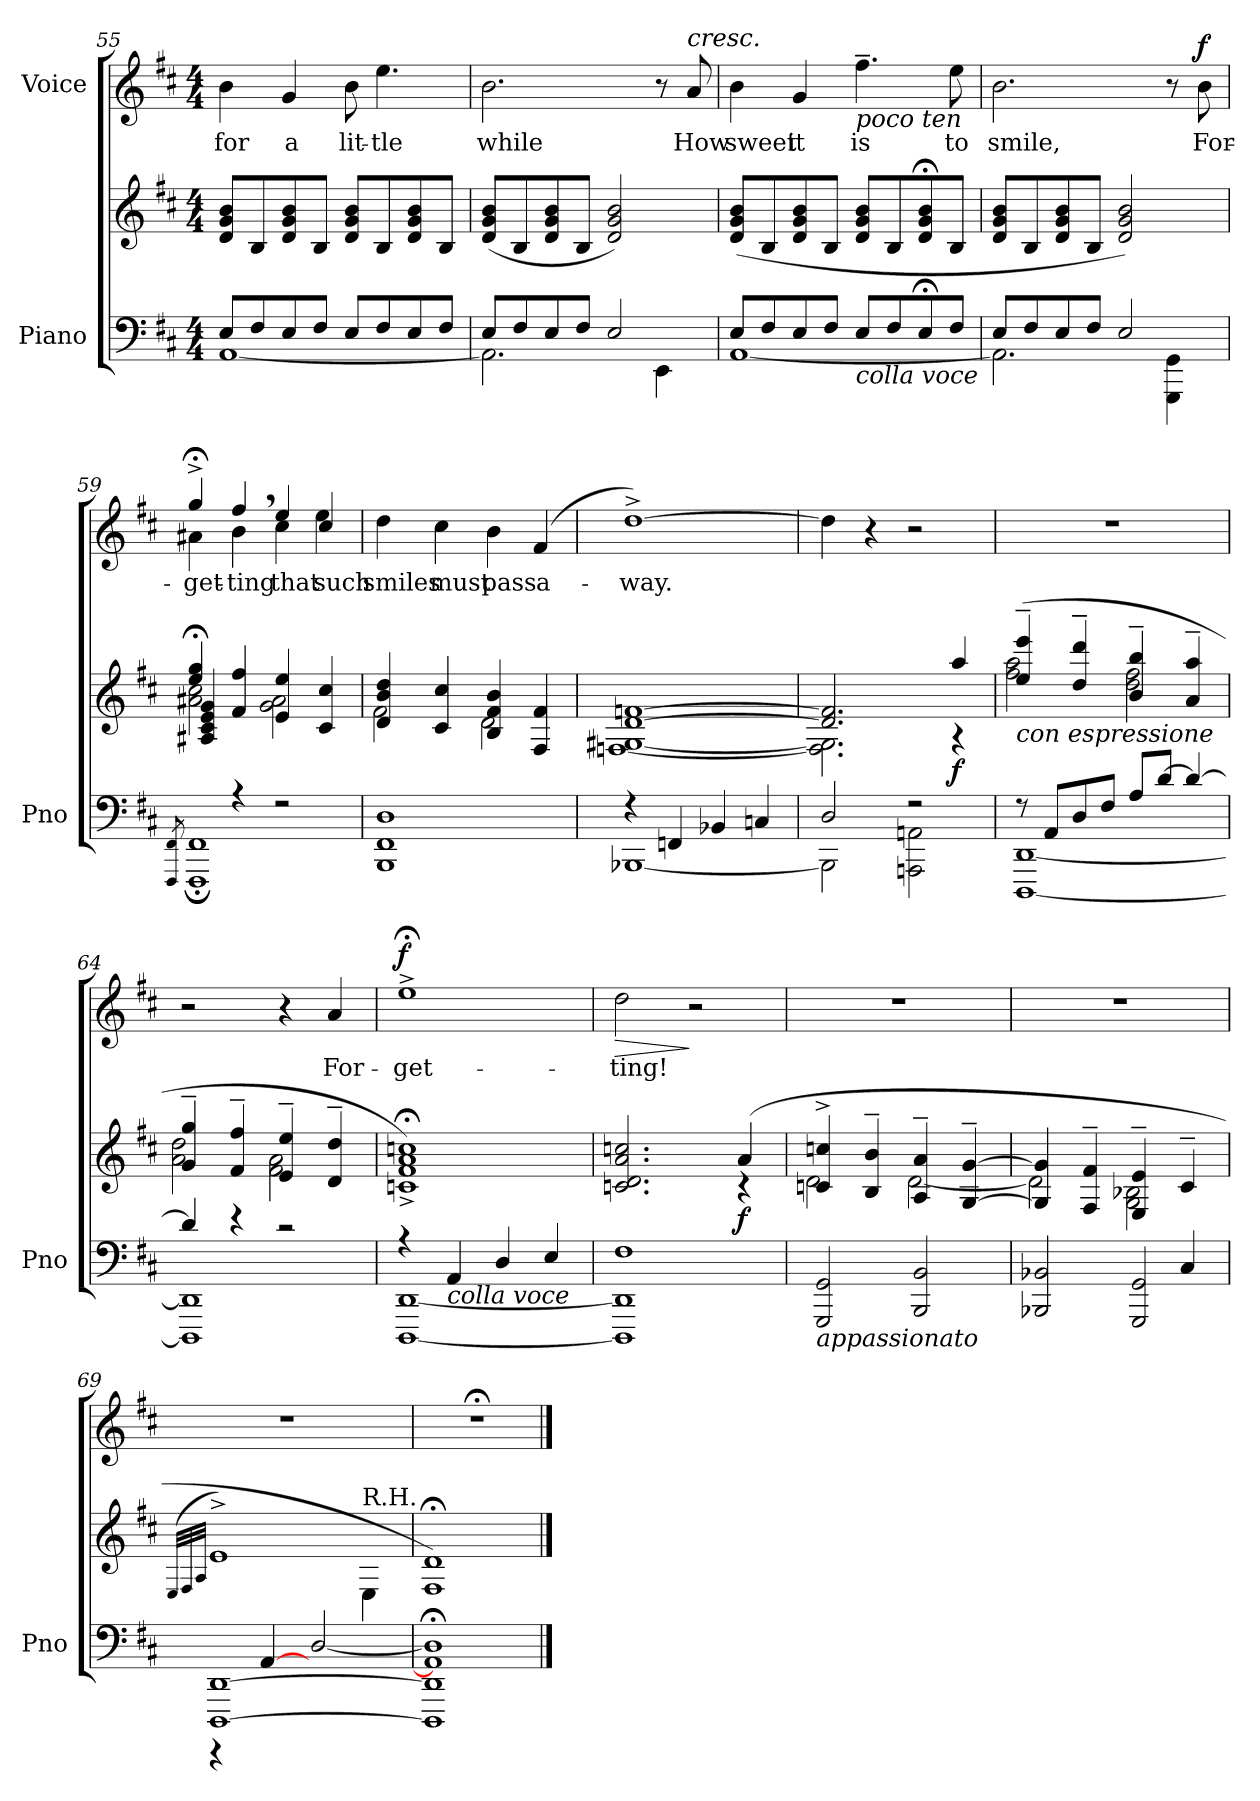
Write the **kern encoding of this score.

**kern	**kern	**dynam	**kern	**text	**dynam
*part2	*part2	*part2	*part1	*part1	*part1
*staff3	*staff2	*staff2/3	*staff1	*staff1	*staff1
*I"Piano	*	*	*I"Voice	*	*
*I'Pno	*	*	*	*	*
!!LO:PB:g=z
*clefF4	*clefG2	*	*clefG2	*	*
*k[f#c#]	*k[f#c#]	*	*k[f#c#]	*	*
*M4/4	*M4/4	*	*M4/4	*	*
=55	=55	=55	=55	=55	=55
*^	*	*	*	*	*
!	!	!	!	!	!LO:LY:b	!
8E/L	[1AA	8d/ 8g/ 8b/L	.	4b\	for	.
8F#/	.	8B/	.	.	.	.
!	!	!	!	!	!LO:LY:b	!
8E/	.	8d/ 8g/ 8b/	.	4g/	a	.
8F#/J	.	8B/J	.	.	.	.
!	!	!	!	!	!LO:LY:b	!
8E/L	.	8d/ 8g/ 8b/L	.	8b\	lit-	.
!	!	!	!	!	!LO:LY:b	!
8F#/	.	8B/	.	4.ee\	-tle	.
8E/	.	8d/ 8g/ 8b/	.	.	.	.
8F#/J	.	8B/J	.	.	.	.
=56	=56	=56	=56	=56	=56	=56
!	!	!	!	!	!LO:LY:b	!
8E/L	2.AA\]	(8d/ 8g/ 8b/L	.	2.b\	while	.
8F#/	.	8B/	.	.	.	.
8E/	.	8d/ 8g/ 8b/	.	.	.	.
8F#/J	.	8B/J	.	.	.	.
2E/	.	2d/ 2g/ 2b/)	.	.	.	.
.	4EE\	.	.	8r	.	.
!	!	!	!	!LO:TX:a:i:t=cresc.	!	!
!	!	!	!	!	!LO:LY:b	!
.	.	.	.	8a/	How	.
=57	=57	=57	=57	=57	=57	=57
!	!	!	!	!	!LO:LY:b	!
8E/L	[1AA	(<8d/ 8g/ 8b/L	.	4b\	sweet	.
8F#/	.	8B/	.	.	.	.
!	!	!	!	!	!LO:LY:b	!
8E/	.	8d/ 8g/ 8b/	.	4g/	it	.
8F#/J	.	8B/J	.	.	.	.
!	!	!	!	!LO:TX:b:i:t=poco ten	!	!
!LO:TX:b:i:t=colla voce	!	!	!	!	!	!
!	!	!	!	!	!LO:LY:b	!
8E/L	.	8d/ 8g/ 8b/L	.	4.ff#~\	is	.
8F#/	.	8B/	.	.	.	.
8E;/	.	8d/;< 8g/;< 8b/;<	.	.	.	.
!	!	!	!	!	!LO:LY:b	!
8F#/J	.	8B/J	.	8ee\	to	.
=58	=58	=58	=58	=58	=58	=58
!	!	!	!	!	!LO:LY:b	!
8E/L	2.AA\]	8d/ 8g/ 8b/L	.	2.b\	smile,	.
8F#/	.	8B/	.	.	.	.
8E/	.	8d/ 8g/ 8b/	.	.	.	.
8F#/J	.	8B/J	.	.	.	.
2E/	.	2d/ 2g/ 2b/)	.	.	.	.
.	4GGG\ 4GG\	.	.	8r	.	.
!	!	!	!	!	!LO:LY:b	!LO:DY:a
.	.	.	.	8b\	For-	f
!!LO:LB:g=z
=59	=59	=59	=59	=59	=59	=59
.	8qFFF#/ 8qFF#/	.	.	.	.	.
*	*	*^	*	*	*	*
*	*	*	*^	*	*	*	*
!	!	!	!	!	!	!	!LO:LY:b	!
*	*	*	*	*	*	*^	*	*
4ryy	1FFF#; 1FF#;	4ee/;< 4gg/;<	2a#X\ 2cc#\	4A#X/ 4c#/ 4e/ 4g/	.	4gg;<^/	4a#X\	-get-	.
!	!	!	!	!	!	!	!	!LO:LY:b	!
4r	.	4f#/ 4ff#/	.	2.ryy	.	4ff#,/	4b\	-ting	.
!	!	!	!	!	!	!	!	!LO:LY:b	!
2r	.	4e/ 4ee/	2g\ 2a#\	.	.	4ee/	4cc#\	that	.
!	!	!	!	!	!	!	!	!LO:LY:b	!
.	.	4c#/ 4cc#/	.	.	.	4cc#/	4ee\	such	.
*v	*v	*	*	*	*	*	*	*	*
*	*	*v	*v	*	*	*	*	*
=60	=60	=60	=60	=60	=60	=60	=60
!	!	!	!	!	!	!LO:LY:b	!
*	*	*	*	*v	*v	*	*
1BBB 1FF# 1D	4d/ 4b/ 4dd/	2f#\	.	4dd\	smiles	.
!	!	!	!	!	!LO:LY:b	!
.	4c#/ 4cc#/	.	.	4cc#\	must	.
!	!	!	!	!	!LO:LY:b	!
.	4B/ 4f#/ 4b/	2d\	.	4b\	pass	.
!	!	!	!	!	!LO:LY:b	!
.	4F#/ 4f#/	.	.	(>4f#/	a-	.
=61	=61	=61	=61	=61	=61	=61
*^	*	*	*	*	*	*
!	!	!	!	!	!	!LO:LY:b	!
4r	[1BBB-X	[1d [1fn	[1Fn [1G#X	.	[1dd^)	-way.	.
4FFn/	.	.	.	.	.	.	.
4BB-X/	.	.	.	.	.	.	.
4Cn/	.	.	.	.	.	.	.
=62	=62	=62	=62	=62	=62	=62	=62
2D/	2BBB-\]	2.d/] 2.f/]	2.F\] 2.G#\]	.	4dd\]	.	.
.	.	.	.	.	4r	.	.
2r	2AAAn\ 2AAn\	.	.	.	2r	.	.
!	!	!	!	!LO:DY:b	!	!	!
.	.	4aa/	4r	f	.	.	.
!!LO:LB:g=z
=63	=63	=63	=63	=63	=63	=63	=63
!	!	!LO:TX:b:i:t=con espressione	!	!	!	!	!
8r	[1DDD [1DD	(4ee/~ 4eee/~	2ff#\ 2aa\	.	1r	.	.
8AA/L	.	.	.	.	.	.	.
8D/	.	4dd/~ 4ddd/~	.	.	.	.	.
8F#/J	.	.	.	.	.	.	.
8A/L	.	4b/~ 4bb/~	2dd\ 2ff#\	.	.	.	.
[8d/J	.	.	.	.	.	.	.
4d/_	.	4a/~ 4aa/~	.	.	.	.	.
=64	=64	=64	=64	=64	=64	=64	=64
4d/]	1DDD] 1DD]	4g/~ 4gg/~	2a\ 2dd\	.	2r	.	.
4r	.	4f#/~ 4ff#/~	.	.	.	.	.
2r	.	4e/~ 4ee/~	2f#\ 2a\	.	4r	.	.
!	!	!	!	!	!	!LO:LY:b	!
.	.	4d/~ 4dd/~	.	.	4a/	For-	.
*	*	*v	*v	*	*	*	*
=65	=65	=65	=65	=65	=65	=65
!	!	!	!	!	!LO:LY:b	!LO:DY:a
4r	[1DDD [1DD	1cn;<^> 1f#;<^> 1a;<^> 1ccn;<^>)	.	1ee;<^	-get-	f
!LO:TX:b:i:t=colla voce	!	!	!	!	!	!
4AA/	.	.	.	.	.	.
4D/	.	.	.	.	.	.
4E/	.	.	.	.	.	.
=66	=66	=66	=66	=66	=66	=66
*	*	*^	*	*	*	*
!	!	!	!	!	!	!LO:LY:b	!LO:HP:b
1F#	1DDD] 1DD]	2.cn/ 2.d/ 2.a/ 2.ccn/	2.ryy	.	2dd\	-ting!	>
.	.	.	.	.	2r	.	]
!	!	!	!	!LO:DY:b	!	!	!
.	.	(4a/	4r	f	.	.	.
*v	*v	*	*	*	*	*	*
!!LO:LB:g=z
=67	=67	=67	=67	=67	=67	=67
!LO:TX:b:i:t=appassionato	!	!	!	!	!	!
2GGG/ 2GG/	4cn/^ 4ccn/^	2d\	.	1r	.	.
.	4B/~ 4b/~	.	.	.	.	.
2BBB/ 2BB/	4A/~ 4a/~	[2d\	.	.	.	.
.	[<4G/~ [4g/~	.	.	.	.	.
=68	=68	=68	=68	=68	=68	=68
*^	*	*	*	*	*	*
2BBB-X/ 2BB-X/	2.ryy	4G/] 4g/]	2d\]	.	1r	.	.
.	.	4F#/~ 4f#/~	.	.	.	.	.
2GGG/ 2GG/	.	4E/~ 4e/~	2G\ 2B-X\	.	.	.	.
.	4C#/	4c#~/	.	.	.	.	.
*v	*v	*	*	*	*	*	*
=69	=69	=69	=69	=69	=69	=69
.	(32qE/LLL	.	.	.	.	.
.	32qF#/	.	.	.	.	.
.	32qA/JJJ	.	.	.	.	.
*^	*	*	*	*	*	*
*	*^	*	*	*	*	*	*
([<1DDD [<1DD	2ryy	4r	1e^>)	2ryy	.	1r	.	.
.	.	[<4AA/	.	.	.	.	.	.
.	[2D/	2ryy	.	4ryy	.	.	.	.
!	!	!	!	!LO:TX:a:t=R.H.	!	!	!	!
.	.	.	.	4E\	.	.	.	.
=70	=70	=70	=70	=70	=70	=70	=70	=70
1DDD]; 1DD];	1D]	1AA]	1d;<)	1F#)	.	1r;<	.	.
*v	*v	*v	*	*	*	*	*	*
*	*v	*v	*	*	*	*
==	==	==	==	==	==
*-	*-	*-	*-	*-	*-
